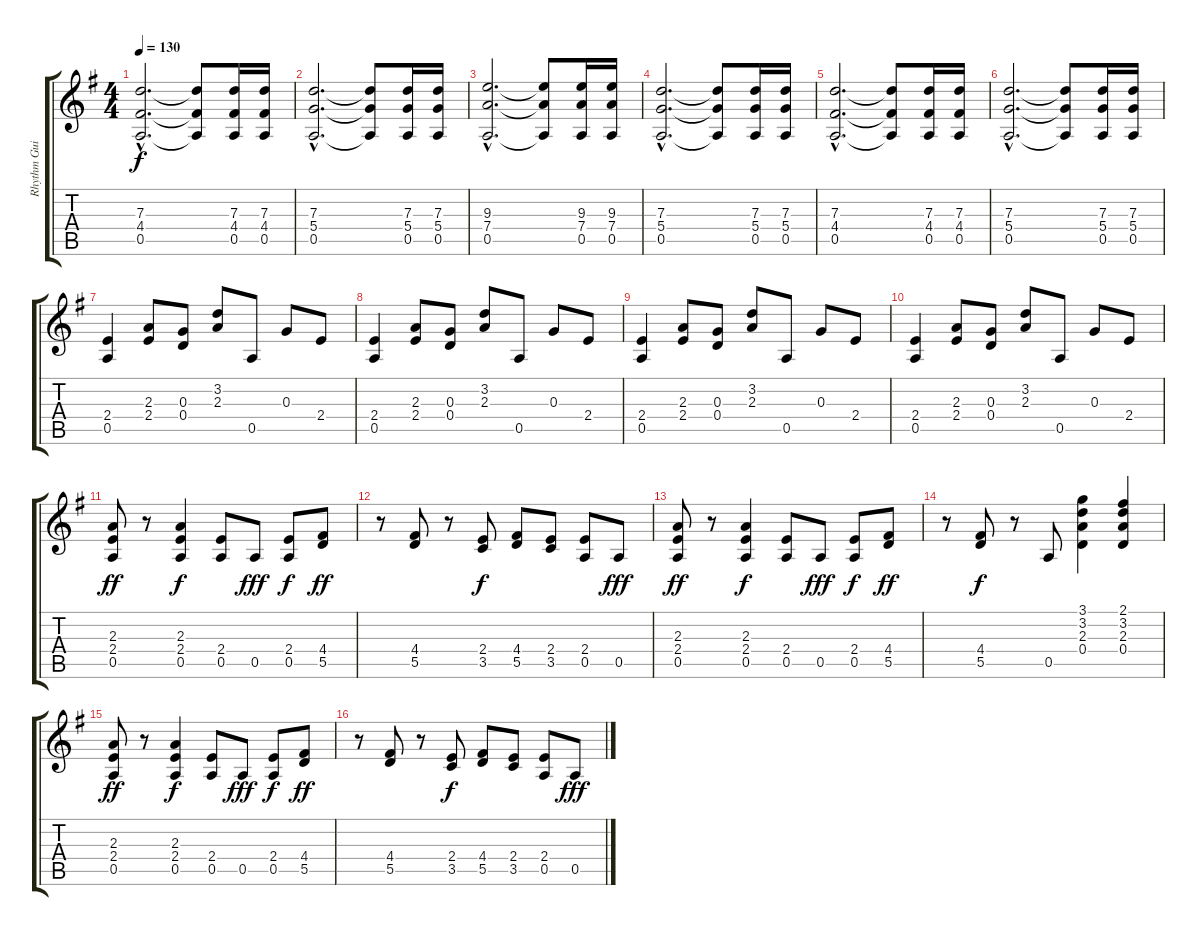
\track ("Rhythm Guitar" "Rhythm Gui") {instrument distortionguitar}
\staff {score tabs}
\tuning (E4 B3 G3 D3 A2 E2) {hide}
\ts (4 4)
\tempo 130
\clef g2
\ks g
(7.3{hac} 4.4{hac} 0.5{hac}).2{d dy f} (7.3{t} 4.4{t} 0.5{t}).8 (7.3 4.4 0.5).16 (7.3 4.4 0.5).16 |
(7.3{hac} 5.4{hac} 0.5{hac}).2{d} (7.3{t} 5.4{t} 0.5{t}).8 (7.3 5.4 0.5).16 (7.3 5.4 0.5).16 |
(9.3{hac} 7.4{hac} 0.5{hac}).2{d} (9.3{t} 7.4{t} 0.5{t}).8 (9.3 7.4 0.5).16 (9.3 7.4 0.5).16 |
(7.3{hac} 5.4{hac} 0.5{hac}).2{d} (7.3{t} 5.4{t} 0.5{t}).8 (7.3 5.4 0.5).16 (7.3 5.4 0.5).16 |
(7.3{hac} 4.4{hac} 0.5{hac}).2{d} (7.3{t} 4.4{t} 0.5{t}).8 (7.3 4.4 0.5).16 (7.3 4.4 0.5).16 |
(7.3{hac} 5.4{hac} 0.5{hac}).2{d} (7.3{t} 5.4{t} 0.5{t}).8 (7.3 5.4 0.5).16 (7.3 5.4 0.5).16 |
(2.4 0.5).4 (2.3 2.4).8 (0.3 0.4).8 (3.2 2.3).8 0.5.8 0.3.8 2.4.8 |
(2.4 0.5).4 (2.3 2.4).8 (0.3 0.4).8 (3.2 2.3).8 0.5.8 0.3.8 2.4.8 |
(2.4 0.5).4 (2.3 2.4).8 (0.3 0.4).8 (3.2 2.3).8 0.5.8 0.3.8 2.4.8 |
(2.4 0.5).4 (2.3 2.4).8 (0.3 0.4).8 (3.2 2.3).8 0.5.8 0.3.8 2.4.8 |
(2.3 2.4 0.5).8{dy ff} r.8 (2.3 2.4 0.5).4{dy f} (2.4 0.5).8 0.5.8{dy fff} (2.4 0.5).8{dy f} (4.4 5.5).8{dy ff} |
r.8 (4.4 5.5).8 r.8 (2.4 3.5).8{dy f} (4.4 5.5).8 (2.4 3.5).8 (2.4 0.5).8 0.5.8{dy fff} |
(2.3 2.4 0.5).8{dy ff} r.8 (2.3 2.4 0.5).4{dy f} (2.4 0.5).8 0.5.8{dy fff} (2.4 0.5).8{dy f} (4.4 5.5).8{dy ff} |
r.8 (4.4 5.5).8{dy f} r.8 0.5.8 (3.1 3.2 2.3 0.4).4 (2.1 3.2 2.3 0.4).4 |
(2.3 2.4 0.5).8{dy ff} r.8 (2.3 2.4 0.5).4{dy f} (2.4 0.5).8 0.5.8{dy fff} (2.4 0.5).8{dy f} (4.4 5.5).8{dy ff} |
r.8 (4.4 5.5).8 r.8 (2.4 3.5).8{dy f} (4.4 5.5).8 (2.4 3.5).8 (2.4 0.5).8 0.5.8{dy fff}
